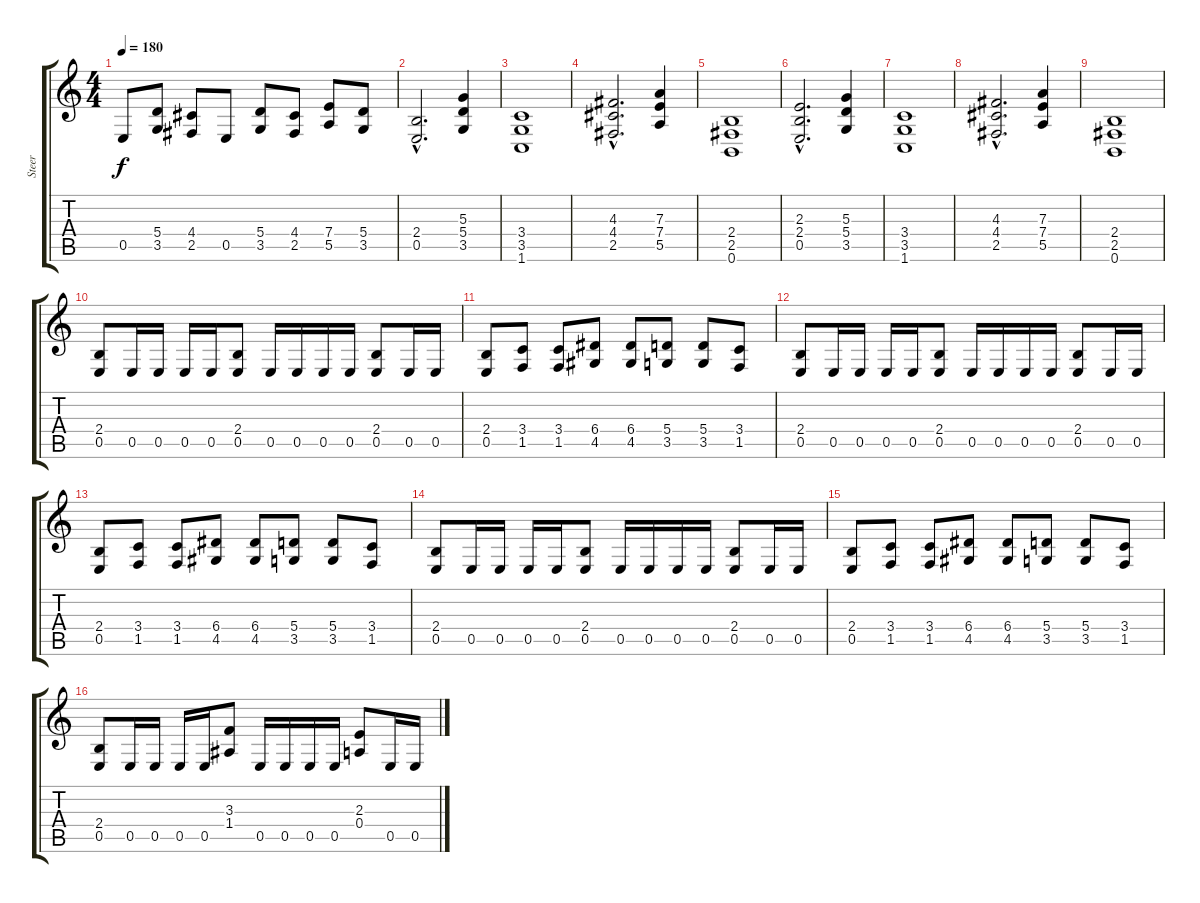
\track ("Steer" "Steer") {instrument distortionguitar}
\staff {score tabs}
\tuning (B3 Gb3 D3 A2 E2 B1) {hide}
\ts (4 4)
\tempo 180
\clef g2
\ks c
0.5.8{dy f} (5.4 3.5).8 (4.4 2.5).8 0.5.8 (5.4 3.5).8 (4.4 2.5).8 (7.4 5.5).8 (5.4 3.5).8 |
(2.4{hac} 0.5{hac}).2{d} (5.3 5.4 3.5).4 |
(3.4 3.5 1.6).1 |
(4.3{hac} 4.4{hac} 2.5{hac}).2{d} (7.3 7.4 5.5).4 |
(2.4 2.5 0.6).1 |
(2.3{hac} 2.4{hac} 0.5{hac}).2{d} (5.3 5.4 3.5).4 |
(3.4 3.5 1.6).1 |
(4.3{hac} 4.4{hac} 2.5{hac}).2{d} (7.3 7.4 5.5).4 |
(2.4 2.5 0.6).1 |
(2.4 0.5).8 0.5.16 0.5.16 0.5.16 0.5.16 (2.4 0.5).8 0.5.16 0.5.16 0.5.16 0.5.16 (2.4 0.5).8 0.5.16 0.5.16 |
(2.4 0.5).8 (3.4 1.5).8 (3.4 1.5).8 (6.4 4.5).8 (6.4 4.5).8 (5.4 3.5).8 (5.4 3.5).8 (3.4 1.5).8 |
(2.4 0.5).8 0.5.16 0.5.16 0.5.16 0.5.16 (2.4 0.5).8 0.5.16 0.5.16 0.5.16 0.5.16 (2.4 0.5).8 0.5.16 0.5.16 |
(2.4 0.5).8 (3.4 1.5).8 (3.4 1.5).8 (6.4 4.5).8 (6.4 4.5).8 (5.4 3.5).8 (5.4 3.5).8 (3.4 1.5).8 |
(2.4 0.5).8 0.5.16 0.5.16 0.5.16 0.5.16 (2.4 0.5).8 0.5.16 0.5.16 0.5.16 0.5.16 (2.4 0.5).8 0.5.16 0.5.16 |
(2.4 0.5).8 (3.4 1.5).8 (3.4 1.5).8 (6.4 4.5).8 (6.4 4.5).8 (5.4 3.5).8 (5.4 3.5).8 (3.4 1.5).8 |
(2.4 0.5).8 0.5.16 0.5.16 0.5.16 0.5.16 (3.3 1.4).8 0.5.16 0.5.16 0.5.16 0.5.16 (2.3 0.4).8 0.5.16 0.5.16
